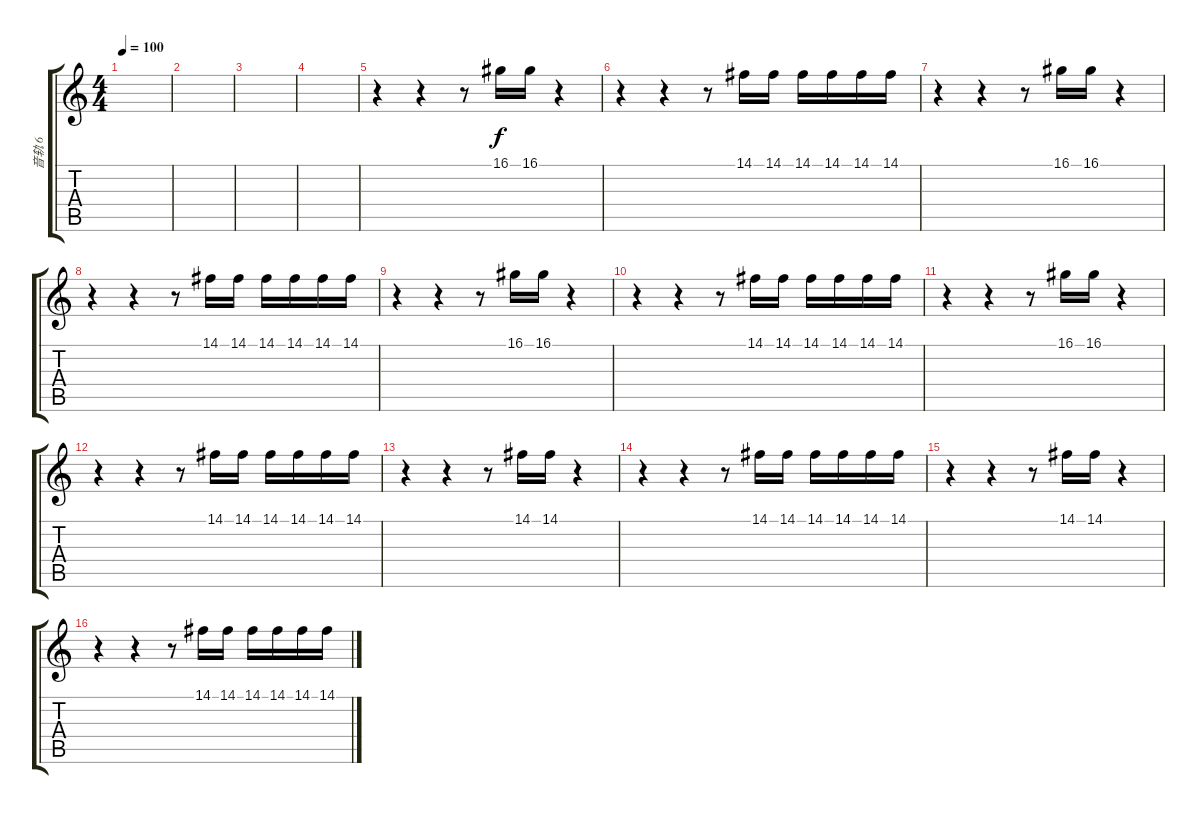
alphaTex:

\track ("音轨 6" "音轨 6") {instrument harpsichord}
\staff {score tabs}
\tuning (E4 B3 G3 D3 A2 E2) {hide}
\ts (4 4)
\tempo 100
\clef g2
\ks c
|
|
|
|
r.4 r.4 r.8 16.1.16 16.1.16 r.4 |
r.4 r.4 r.8 14.1.16 14.1.16 14.1.16 14.1.16 14.1.16 14.1.16 |
r.4 r.4 r.8 16.1.16 16.1.16 r.4 |
r.4 r.4 r.8 14.1.16 14.1.16 14.1.16 14.1.16 14.1.16 14.1.16 |
r.4 r.4 r.8 16.1.16 16.1.16 r.4 |
r.4 r.4 r.8 14.1.16 14.1.16 14.1.16 14.1.16 14.1.16 14.1.16 |
r.4 r.4 r.8 16.1.16 16.1.16 r.4 |
r.4 r.4 r.8 14.1.16 14.1.16 14.1.16 14.1.16 14.1.16 14.1.16 |
r.4 r.4 r.8 14.1.16 14.1.16 r.4 |
r.4 r.4 r.8 14.1.16 14.1.16 14.1.16 14.1.16 14.1.16 14.1.16 |
r.4 r.4 r.8 14.1.16 14.1.16 r.4 |
r.4 r.4 r.8 14.1.16 14.1.16 14.1.16 14.1.16 14.1.16 14.1.16
